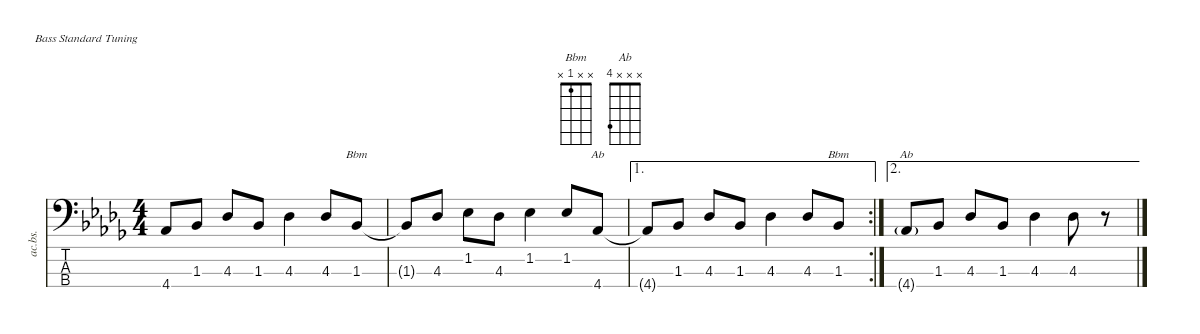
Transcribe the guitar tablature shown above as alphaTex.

\defaultSystemsLayout 4
\hideDynamics
\bracketExtendMode nobrackets
\otherSystemsTrackNameOrientation horizontal
\defaultBarNumberDisplay Hide
\track ("Ukebass" "ac.bs.") {instrument acousticbass}
\staff {score tabs}
\tuning (G2 D2 A1 E1)
\chord ("Bbm" x x 1 x)
\chord ("Ab" x x x 4)
\ts (4 4)
\tempo (120 hide)
\clef f4
\ks db
4.4{t acc b}.8{dy mf} 1.3{acc b}.8 4.3{acc b}.8 1.3{acc b}.8 4.3{acc b}.4 4.3{acc b}.8 1.3{acc b}.8{ch "Bbm"} |
1.3{t acc b}.8 4.3{acc b}.8 1.2{acc b}.8 4.3{acc b}.8 1.2{acc b}.4 1.2{acc b}.8 4.4{acc b}.8{ch "Ab"} |
\ae 1
\rc 2
4.4{t acc b}.8 1.3{acc b}.8 4.3{acc b}.8 1.3{acc b}.8 4.3{acc b}.4 4.3{acc b}.8 1.3{acc b}.8{ch "Bbm"} |
\ae 2
4.4{g acc b}.8{ch "Ab" dy p} 1.3{acc b}.8{dy mf} 4.3{acc b}.8 1.3{acc b}.8 4.3{acc b}.4 4.3{acc b}.8 r.8
